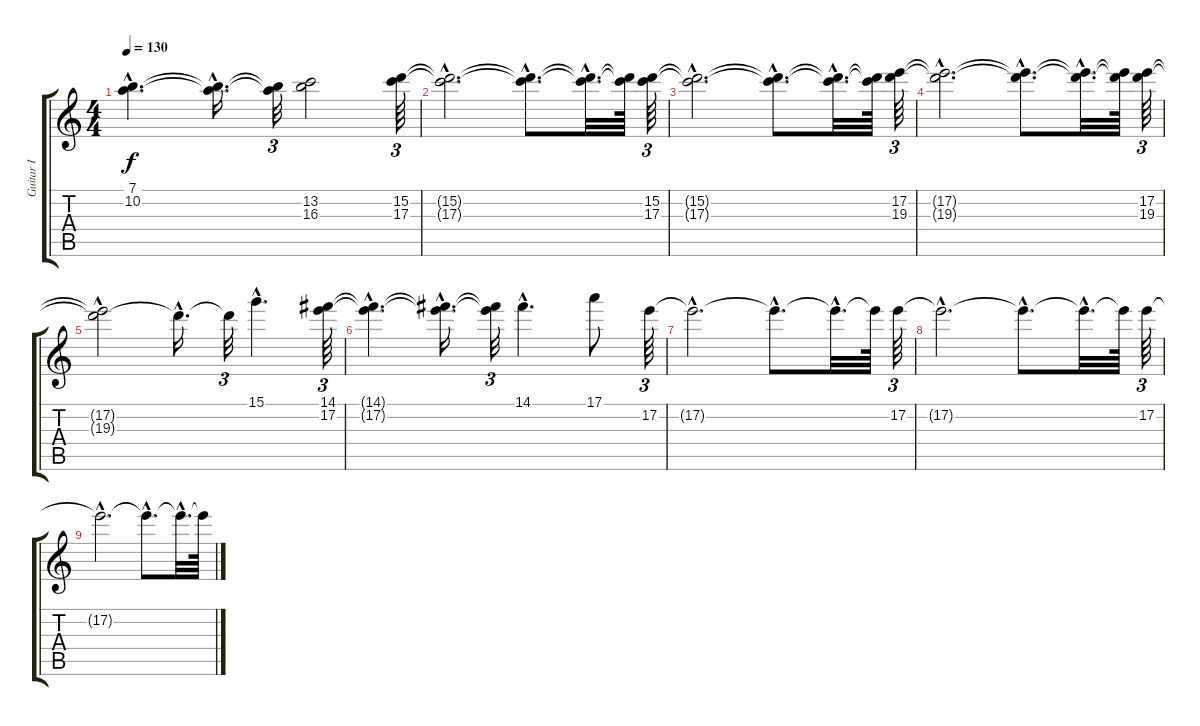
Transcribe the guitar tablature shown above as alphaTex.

\track ("Guitar I" "Guitar I") {instrument distortionguitar}
\staff {score tabs}
\tuning (E4 B3 G3 D3 A2 E2) {hide}
\ts (4 4)
\tempo 130
\clef g2
\ks c
(7.1{hac t} 10.2{hac t}).4{d dy f} (7.1{hac t} 10.2{hac t}).16{d} (7.1{t} 10.2{t}).32{tu (3 2)} (13.2 16.3).2 (15.2 17.3).64{tu (3 2)} |
(15.2{hac t} 17.3{hac t}).2{d} (15.2{hac t} 17.3{hac t}).8{d} (15.2{hac t} 17.3{hac t}).32{d} (15.2{t} 17.3{t}).64 (15.2 17.3).64{tu (3 2)} |
(15.2{hac t} 17.3{hac t}).2{d} (15.2{hac t} 17.3{hac t}).8{d} (15.2{hac t} 17.3{hac t}).32{d} (15.2{t} 17.3{t}).64 (17.2 19.3).64{tu (3 2)} |
(17.2{hac t} 19.3{hac t}).2{d} (17.2{hac t} 19.3{hac t}).8{d} (17.2{hac t} 19.3{hac t}).32{d} (17.2{t} 19.3{t}).64 (17.2 19.3).64{tu (3 2)} |
(17.2{hac t} 19.3{t}).2 19.3{hac t}.16{d} 19.3{t}.32{tu (3 2)} 15.1{hac}.4{d} (14.1 17.2).64{tu (3 2)} |
(14.1{hac t} 17.2{hac t}).4{d} (14.1{hac t} 17.2{hac t}).16{d} (14.1{t} 17.2{t}).32{tu (3 2)} 14.1{hac}.4{d} 17.1.8 17.2.64{tu (3 2)} |
17.2{hac t}.2{d} 17.2{hac t}.8{d} 17.2{hac t}.32{d} 17.2{t}.64 17.2.64{tu (3 2)} |
17.2{hac t}.2{d} 17.2{hac t}.8{d} 17.2{hac t}.32{d} 17.2{t}.64 17.2.64{tu (3 2)} |
17.2{hac t}.2{d} 17.2{hac t}.8{d} 17.2{hac t}.32{d} 17.2{t}.64
